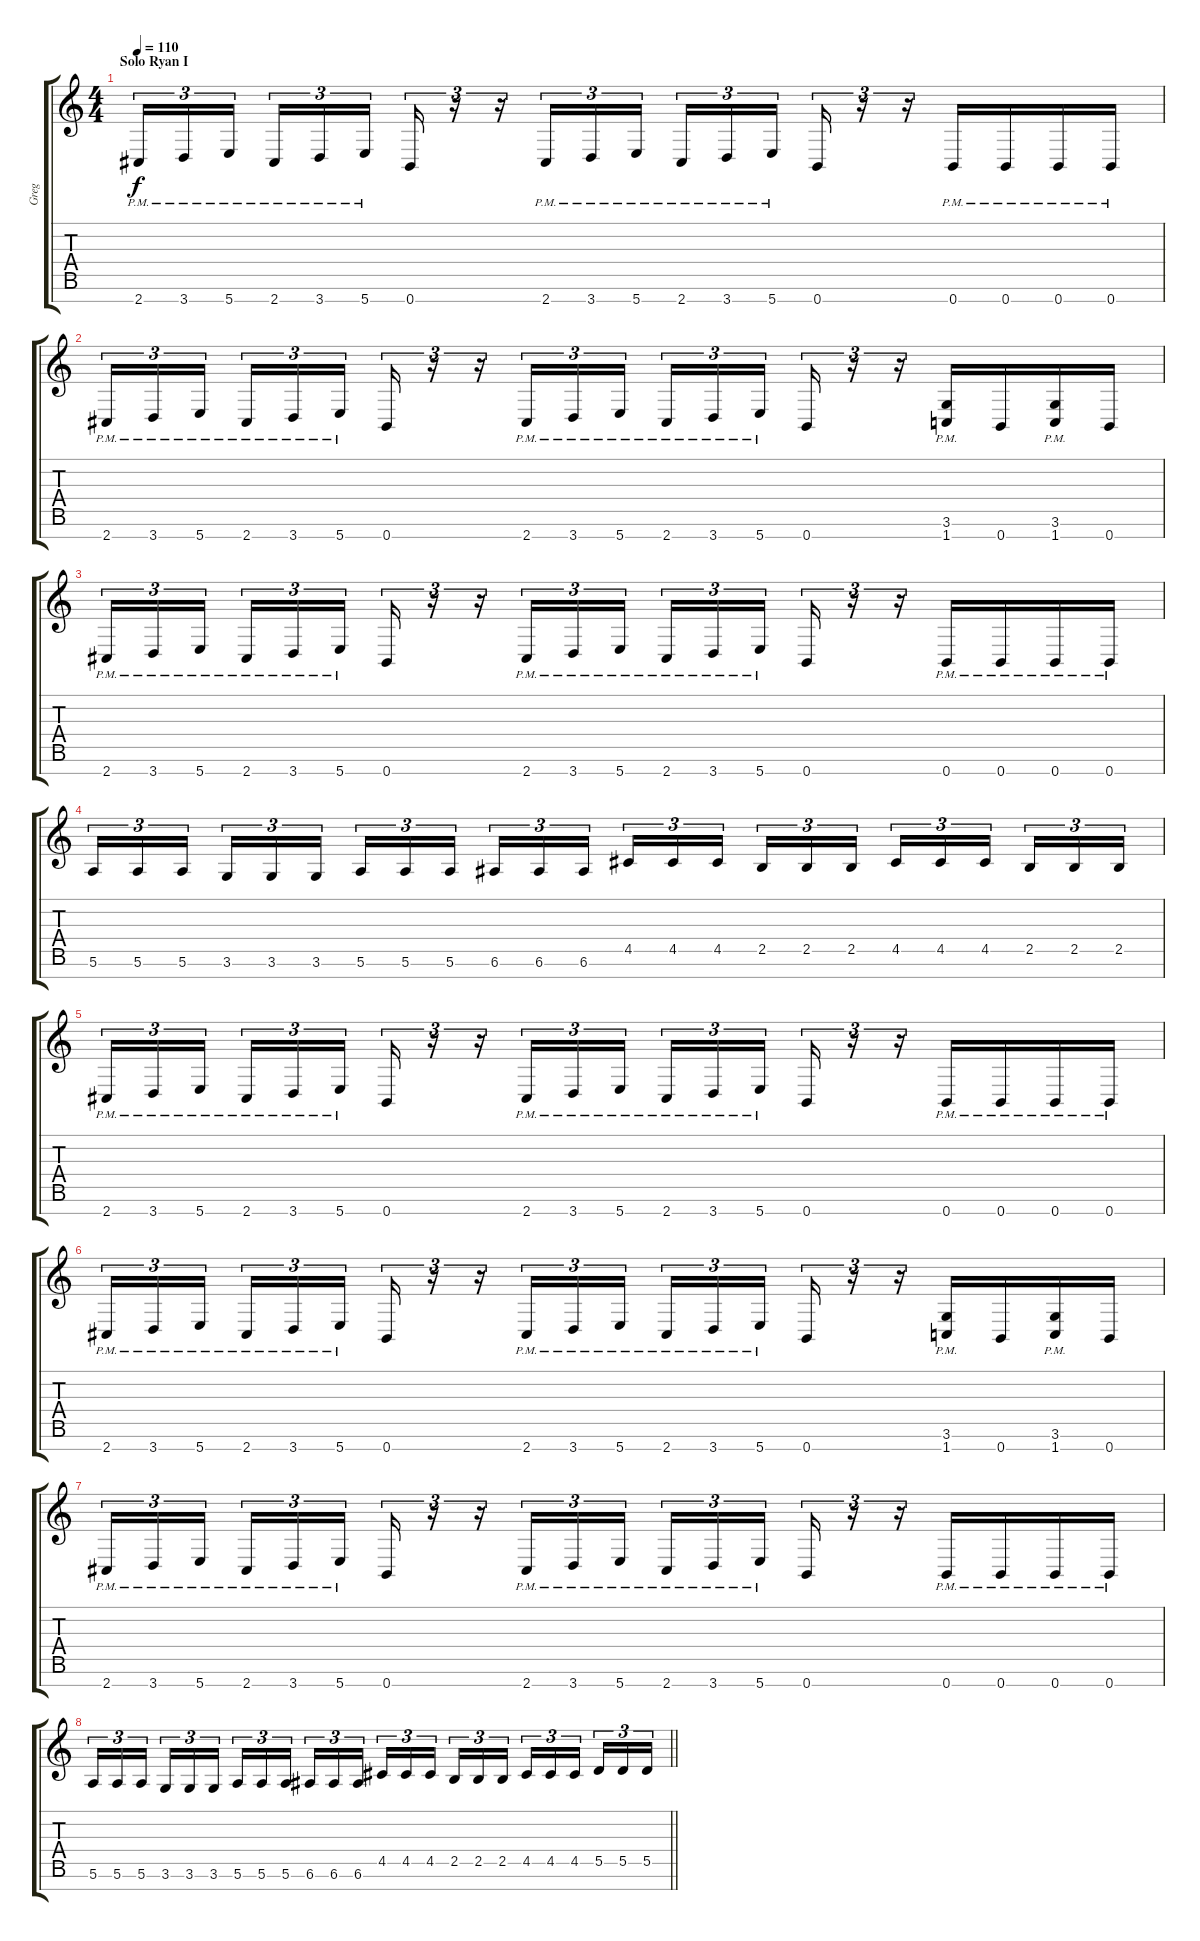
\track ("Greg" "Greg") {instrument distortionguitar}
\staff {score tabs}
\tuning (E4 B3 G3 D3 A2 E2 B1) {hide}
\ts (4 4)
\section ("" "Solo Ryan I")
\tempo 110
\clef g2
\ks c
2.7{pm}.16{tu (3 2) dy f} 3.7{pm}.16{tu (3 2)} 5.7{pm}.16{tu (3 2) beam splitsecondary} 2.7{pm}.16{tu (3 2)} 3.7{pm}.16{tu (3 2)} 5.7{pm}.16{tu (3 2)} 0.7.16{tu (3 2)} r.16{tu (3 2)} r.16{tu (3 2)} 2.7{pm}.16{tu (3 2)} 3.7{pm}.16{tu (3 2)} 5.7{pm}.16{tu (3 2)} 2.7{pm}.16{tu (3 2)} 3.7{pm}.16{tu (3 2)} 5.7{pm}.16{tu (3 2) beam splitsecondary} 0.7.16{tu (3 2)} r.16{tu (3 2)} r.16{tu (3 2)} 0.7{pm}.16 0.7{pm}.16 0.7{pm}.16 0.7{pm}.16 |
2.7{pm}.16{tu (3 2)} 3.7{pm}.16{tu (3 2)} 5.7{pm}.16{tu (3 2) beam splitsecondary} 2.7{pm}.16{tu (3 2)} 3.7{pm}.16{tu (3 2)} 5.7{pm}.16{tu (3 2)} 0.7.16{tu (3 2)} r.16{tu (3 2)} r.16{tu (3 2)} 2.7{pm}.16{tu (3 2)} 3.7{pm}.16{tu (3 2)} 5.7{pm}.16{tu (3 2)} 2.7{pm}.16{tu (3 2)} 3.7{pm}.16{tu (3 2)} 5.7{pm}.16{tu (3 2) beam splitsecondary} 0.7.16{tu (3 2)} r.16{tu (3 2)} r.16{tu (3 2)} (3.6 1.7{pm}).16 0.7.16 (3.6{pm} 1.7).16 0.7.16 |
2.7{pm}.16{tu (3 2)} 3.7{pm}.16{tu (3 2)} 5.7{pm}.16{tu (3 2) beam splitsecondary} 2.7{pm}.16{tu (3 2)} 3.7{pm}.16{tu (3 2)} 5.7{pm}.16{tu (3 2)} 0.7.16{tu (3 2)} r.16{tu (3 2)} r.16{tu (3 2)} 2.7{pm}.16{tu (3 2)} 3.7{pm}.16{tu (3 2)} 5.7{pm}.16{tu (3 2)} 2.7{pm}.16{tu (3 2)} 3.7{pm}.16{tu (3 2)} 5.7{pm}.16{tu (3 2) beam splitsecondary} 0.7.16{tu (3 2)} r.16{tu (3 2)} r.16{tu (3 2)} 0.7{pm}.16 0.7{pm}.16 0.7{pm}.16 0.7{pm}.16 |
5.6.16{tu (3 2)} 5.6.16{tu (3 2)} 5.6.16{tu (3 2) beam splitsecondary} 3.6.16{tu (3 2)} 3.6.16{tu (3 2)} 3.6.16{tu (3 2)} 5.6.16{tu (3 2)} 5.6.16{tu (3 2)} 5.6.16{tu (3 2) beam splitsecondary} 6.6.16{tu (3 2)} 6.6.16{tu (3 2)} 6.6.16{tu (3 2)} 4.5.16{tu (3 2)} 4.5.16{tu (3 2)} 4.5.16{tu (3 2) beam splitsecondary} 2.5.16{tu (3 2)} 2.5.16{tu (3 2)} 2.5.16{tu (3 2)} 4.5.16{tu (3 2)} 4.5.16{tu (3 2)} 4.5.16{tu (3 2) beam splitsecondary} 2.5.16{tu (3 2)} 2.5.16{tu (3 2)} 2.5.16{tu (3 2)} |
2.7{pm}.16{tu (3 2)} 3.7{pm}.16{tu (3 2)} 5.7{pm}.16{tu (3 2) beam splitsecondary} 2.7{pm}.16{tu (3 2)} 3.7{pm}.16{tu (3 2)} 5.7{pm}.16{tu (3 2)} 0.7.16{tu (3 2)} r.16{tu (3 2)} r.16{tu (3 2)} 2.7{pm}.16{tu (3 2)} 3.7{pm}.16{tu (3 2)} 5.7{pm}.16{tu (3 2)} 2.7{pm}.16{tu (3 2)} 3.7{pm}.16{tu (3 2)} 5.7{pm}.16{tu (3 2) beam splitsecondary} 0.7.16{tu (3 2)} r.16{tu (3 2)} r.16{tu (3 2)} 0.7{pm}.16 0.7{pm}.16 0.7{pm}.16 0.7{pm}.16 |
2.7{pm}.16{tu (3 2)} 3.7{pm}.16{tu (3 2)} 5.7{pm}.16{tu (3 2) beam splitsecondary} 2.7{pm}.16{tu (3 2)} 3.7{pm}.16{tu (3 2)} 5.7{pm}.16{tu (3 2)} 0.7.16{tu (3 2)} r.16{tu (3 2)} r.16{tu (3 2)} 2.7{pm}.16{tu (3 2)} 3.7{pm}.16{tu (3 2)} 5.7{pm}.16{tu (3 2)} 2.7{pm}.16{tu (3 2)} 3.7{pm}.16{tu (3 2)} 5.7{pm}.16{tu (3 2) beam splitsecondary} 0.7.16{tu (3 2)} r.16{tu (3 2)} r.16{tu (3 2)} (3.6 1.7{pm}).16 0.7.16 (3.6{pm} 1.7).16 0.7.16 |
2.7{pm}.16{tu (3 2)} 3.7{pm}.16{tu (3 2)} 5.7{pm}.16{tu (3 2) beam splitsecondary} 2.7{pm}.16{tu (3 2)} 3.7{pm}.16{tu (3 2)} 5.7{pm}.16{tu (3 2)} 0.7.16{tu (3 2)} r.16{tu (3 2)} r.16{tu (3 2)} 2.7{pm}.16{tu (3 2)} 3.7{pm}.16{tu (3 2)} 5.7{pm}.16{tu (3 2)} 2.7{pm}.16{tu (3 2)} 3.7{pm}.16{tu (3 2)} 5.7{pm}.16{tu (3 2) beam splitsecondary} 0.7.16{tu (3 2)} r.16{tu (3 2)} r.16{tu (3 2)} 0.7{pm}.16 0.7{pm}.16 0.7{pm}.16 0.7{pm}.16 |
\barLineRight lightlight
5.6.16{tu (3 2)} 5.6.16{tu (3 2)} 5.6.16{tu (3 2) beam splitsecondary} 3.6.16{tu (3 2)} 3.6.16{tu (3 2)} 3.6.16{tu (3 2)} 5.6.16{tu (3 2)} 5.6.16{tu (3 2)} 5.6.16{tu (3 2) beam splitsecondary} 6.6.16{tu (3 2)} 6.6.16{tu (3 2)} 6.6.16{tu (3 2)} 4.5.16{tu (3 2)} 4.5.16{tu (3 2)} 4.5.16{tu (3 2) beam splitsecondary} 2.5.16{tu (3 2)} 2.5.16{tu (3 2)} 2.5.16{tu (3 2)} 4.5.16{tu (3 2)} 4.5.16{tu (3 2)} 4.5.16{tu (3 2) beam splitsecondary} 5.5.16{tu (3 2)} 5.5.16{tu (3 2)} 5.5.16{tu (3 2)}
